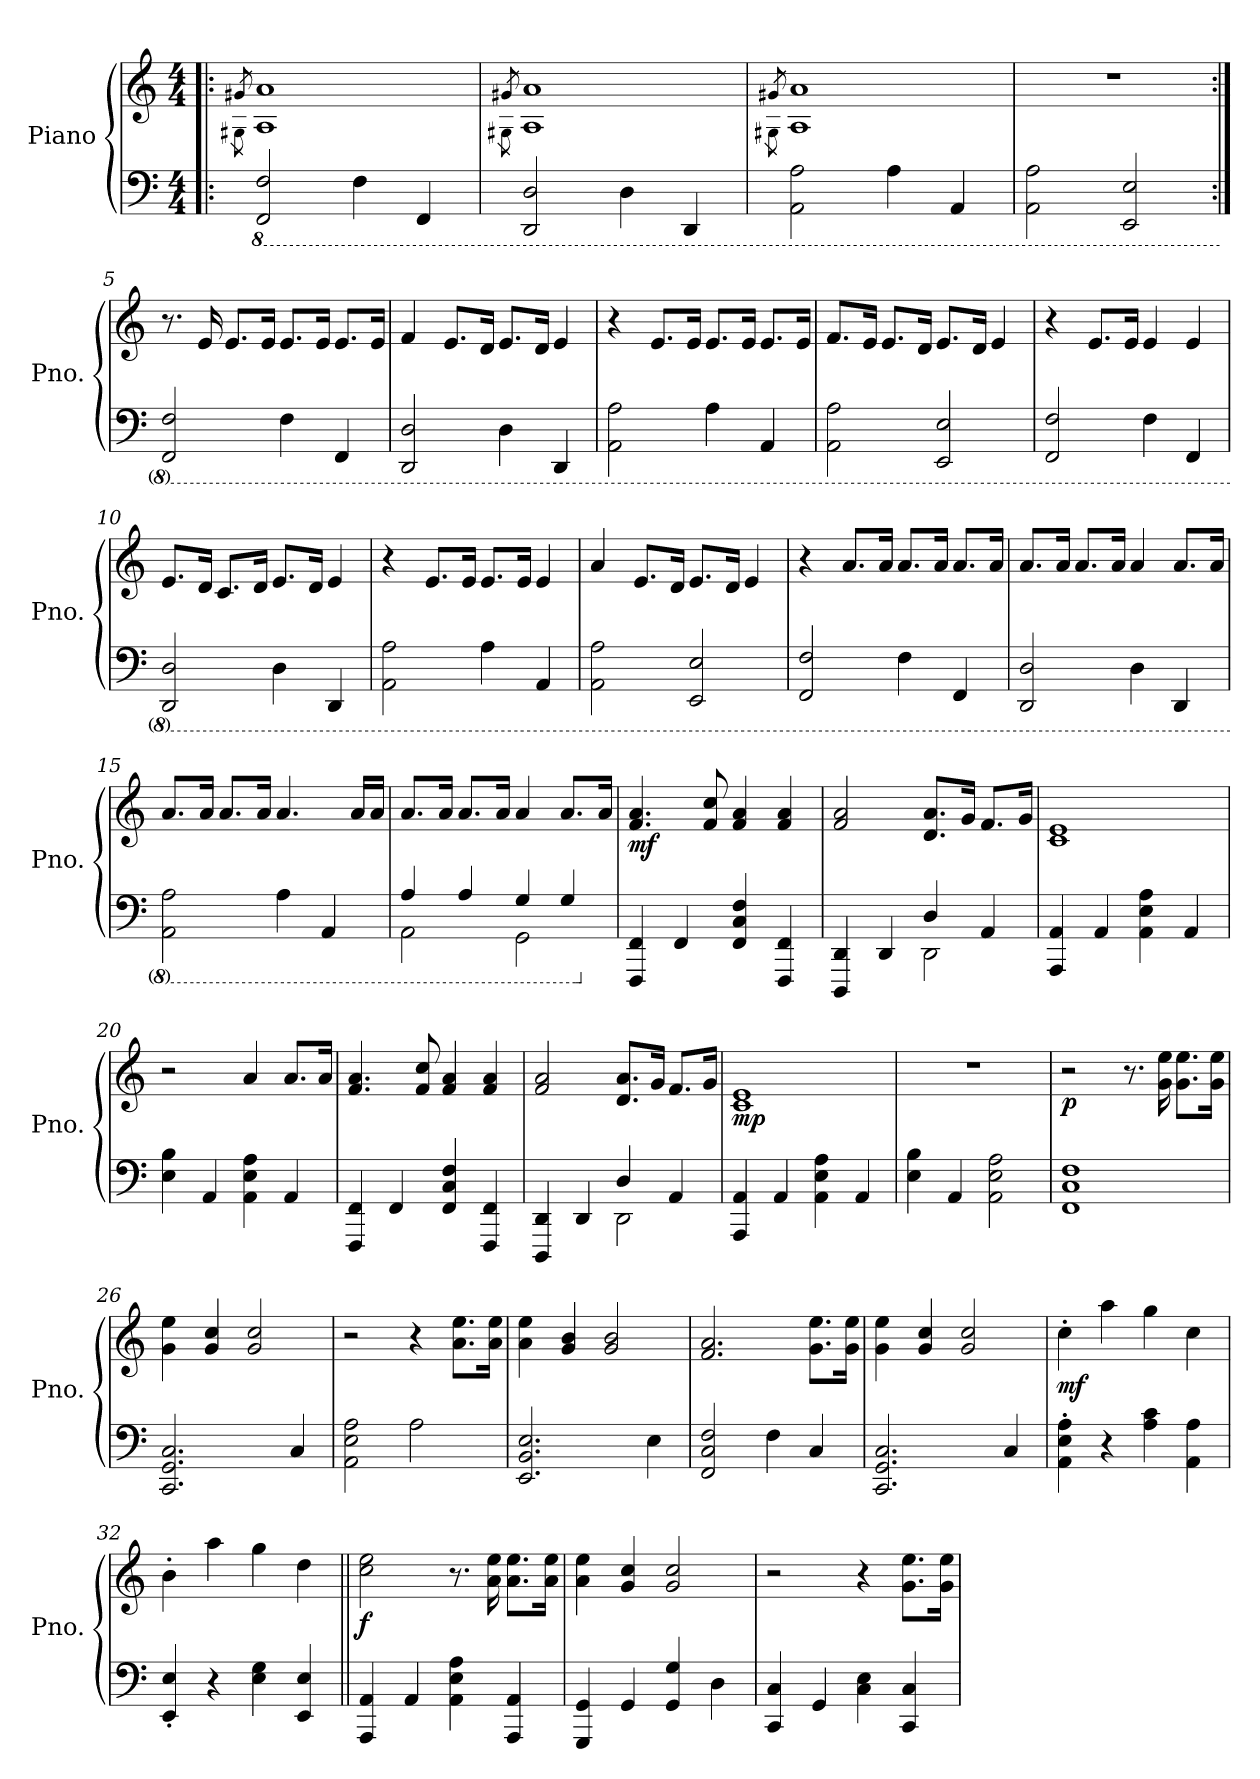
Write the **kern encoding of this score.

**kern	**kern	**dynam
*part1	*part1	*part1
*staff2	*staff1	*staff1/2
*I"Piano	*	*
*I'Pno.	*	*
*clefF4	*clefG2	*
*k[]	*k[]	*
*M4/4	*M4/4	*
*MM170	*MM170	*
=1!|:	=1!|:	=1!|:
*	*^	*
.	8qg#X/	8qG#X\	.
*	*v	*v	*
*8ba	*	*
*	*^	*
2FFF/ 2FF/	1a	1A	.
4FF\	.	.	.
4FFF/	.	.	.
=2	=2	=2	=2
.	8qg#X/	8qG#X\	.
2DDD/ 2DD/	1a	1A	.
4DD\	.	.	.
4DDD/	.	.	.
=3	=3	=3	=3
.	8qg#X/	8qG#X\	.
2AAA\ 2AA\	1a	1A	.
4AA\	.	.	.
4AAA/	.	.	.
*	*v	*v	*
=4	=4	=4
2AAA\ 2AA\	1r	.
2EEE/ 2EE/	.	.
=5:|!	=5:|!	=5:|!
2FFF/ 2FF/	8.r	.
.	16e/	.
.	8.e/L	.
.	16e/Jk	.
4FF\	8.e/L	.
.	16e/Jk	.
4FFF/	8.e/L	.
.	16e/Jk	.
=6	=6	=6
2DDD/ 2DD/	4f/	.
.	8.e/L	.
.	16d/Jk	.
4DD\	8.e/L	.
.	16d/Jk	.
4DDD/	4e/	.
!!LO:LB:g=z
=7	=7	=7
2AAA\ 2AA\	4r	.
.	8.e/L	.
.	16e/Jk	.
4AA\	8.e/L	.
.	16e/Jk	.
4AAA/	8.e/L	.
.	16e/Jk	.
=8	=8	=8
2AAA\ 2AA\	8.f/L	.
.	16e/Jk	.
.	8.e/L	.
.	16d/Jk	.
2EEE/ 2EE/	8.e/L	.
.	16d/Jk	.
.	4e/	.
=9	=9	=9
2FFF/ 2FF/	4r	.
.	8.e/L	.
.	16e/Jk	.
4FF\	4e/	.
4FFF/	4e/	.
=10	=10	=10
2DDD/ 2DD/	8.e/L	.
.	16d/Jk	.
.	8.c/L	.
.	16d/Jk	.
4DD\	8.e/L	.
.	16d/Jk	.
4DDD/	4e/	.
=11	=11	=11
2AAA\ 2AA\	4r	.
.	8.e/L	.
.	16e/Jk	.
4AA\	8.e/L	.
.	16e/Jk	.
4AAA/	4e/	.
!!LO:LB:g=z
=12	=12	=12
2AAA\ 2AA\	4a/	.
.	8.e/L	.
.	16d/Jk	.
2EEE/ 2EE/	8.e/L	.
.	16d/Jk	.
.	4e/	.
=13	=13	=13
2FFF/ 2FF/	4r	.
.	8.a/L	.
.	16a/Jk	.
4FF\	8.a/L	.
.	16a/Jk	.
4FFF/	8.a/L	.
.	16a/Jk	.
=14	=14	=14
2DDD/ 2DD/	8.a/L	.
.	16a/Jk	.
.	8.a/L	.
.	16a/Jk	.
4DD\	4a/	.
4DDD/	8.a/L	.
.	16a/Jk	.
=15	=15	=15
2AAA\ 2AA\	8.a/L	.
.	16a/Jk	.
.	8.a/L	.
.	16a/Jk	.
4AA\	4.a/	.
4AAA/	.	.
.	16a/LL	.
.	16a/JJ	.
=16	=16	=16
*^	*	*
4AA/	2AAA\	8.a/L	.
.	.	16a/Jk	.
4AA/	.	8.a/L	.
.	.	16a/Jk	.
4GG/	2GGG\	4a/	.
4GG/	.	8.a/L	.
.	.	16a/Jk	.
*v	*v	*	*
!!LO:LB:g=z
=17	=17	=17
*X8ba	*	*
!	!	!LO:DY:b
4FFF/ 4FF/	4.f/ 4.a/	mf
4FF/	.	.
.	8f/ 8cc/	.
4FF/ 4C/ 4F/	4f/ 4a/	.
4FFF/ 4FF/	4f/ 4a/	.
=18	=18	=18
*^	*	*
4DDD/ 4DD/	2ryy	2f/ 2a/	.
4DD/	.	.	.
4D/	2DD\	8.d/ 8.a/L	.
.	.	16g/Jk	.
4AA/	.	8.f/L	.
.	.	16g/Jk	.
*v	*v	*	*
=19	=19	=19
4AAA/ 4AA/	1c 1e	.
4AA/	.	.
4AA\ 4E\ 4A\	.	.
4AA/	.	.
=20	=20	=20
4E\ 4B\	2r	.
4AA/	.	.
4AA\ 4E\ 4A\	4a/	.
4AA/	8.a/L	.
.	16a/Jk	.
=21	=21	=21
4FFF/ 4FF/	4.f/ 4.a/	.
4FF/	.	.
.	8f/ 8cc/	.
4FF/ 4C/ 4F/	4f/ 4a/	.
4FFF/ 4FF/	4f/ 4a/	.
=22	=22	=22
*^	*	*
4DDD/ 4DD/	2ryy	2f/ 2a/	.
4DD/	.	.	.
4D/	2DD\	8.d/ 8.a/L	.
.	.	16g/Jk	.
4AA/	.	8.f/L	.
.	.	16g/Jk	.
*v	*v	*	*
=23	=23	=23
!	!	!LO:DY:b
4AAA/ 4AA/	1c 1e	mp
4AA/	.	.
4AA\ 4E\ 4A\	.	.
4AA/	.	.
!!LO:LB:g=z
=24	=24	=24
4E\ 4B\	1r	.
4AA/	.	.
2AA\ 2E\ 2A\	.	.
=25	=25	=25
!	!	!LO:DY:b
1FF 1C 1F	2r	p
.	8.r	.
.	16g\ 16ee\	.
.	8.g\ 8.ee\L	.
.	16g\ 16ee\Jk	.
=26	=26	=26
2.CC/ 2.GG/ 2.C/	4g\ 4ee\	.
.	4g/ 4cc/	.
.	2g/ 2cc/	.
4C/	.	.
=27	=27	=27
2AA\ 2E\ 2A\	2r	.
2A\	4r	.
.	8.a\ 8.ee\L	.
.	16a\ 16ee\Jk	.
=28	=28	=28
2.EE/ 2.BB/ 2.E/	4a\ 4ee\	.
.	4g/ 4b/	.
.	2g/ 2b/	.
4E\	.	.
=29	=29	=29
2FF/ 2C/ 2F/	2.f/ 2.a/	.
4F\	.	.
4C/	8.g\ 8.ee\L	.
.	16g\ 16ee\Jk	.
=30	=30	=30
2.CC/ 2.GG/ 2.C/	4g\ 4ee\	.
.	4g/ 4cc/	.
.	2g/ 2cc/	.
4C/	.	.
=31	=31	=31
!	!	!LO:DY:b
4AA\' 4E\' 4A\'	4cc'\	mf
4r	4aa\	.
4A\ 4c\	4gg\	.
4AA\ 4A\	4cc\	.
=32	=32	=32
4EE/' 4E/'	4b'\	.
4r	4aa\	.
4E\ 4G\	4gg\	.
4EE/ 4E/	4dd\	.
!!LO:PB:g=z
=33||	=33||	=33||
!	!	!LO:DY:b
4AAA/ 4AA/	2cc\ 2ee\	f
4AA/	.	.
4AA\ 4E\ 4A\	8.r	.
.	16a\ 16ee\	.
4AAA/ 4AA/	8.a\ 8.ee\L	.
.	16a\ 16ee\Jk	.
=34	=34	=34
4GGG/ 4GG/	4a\ 4ee\	.
4GG/	4g/ 4cc/	.
4GG/ 4G/	2g/ 2cc/	.
4D\	.	.
=35	=35	=35
4CC/ 4C/	2r	.
4GG/	.	.
4C\ 4E\	4r	.
4CC/ 4C/	8.g\ 8.ee\L	.
.	16g\ 16ee\Jk	.
=	=	=
*-	*-	*-
